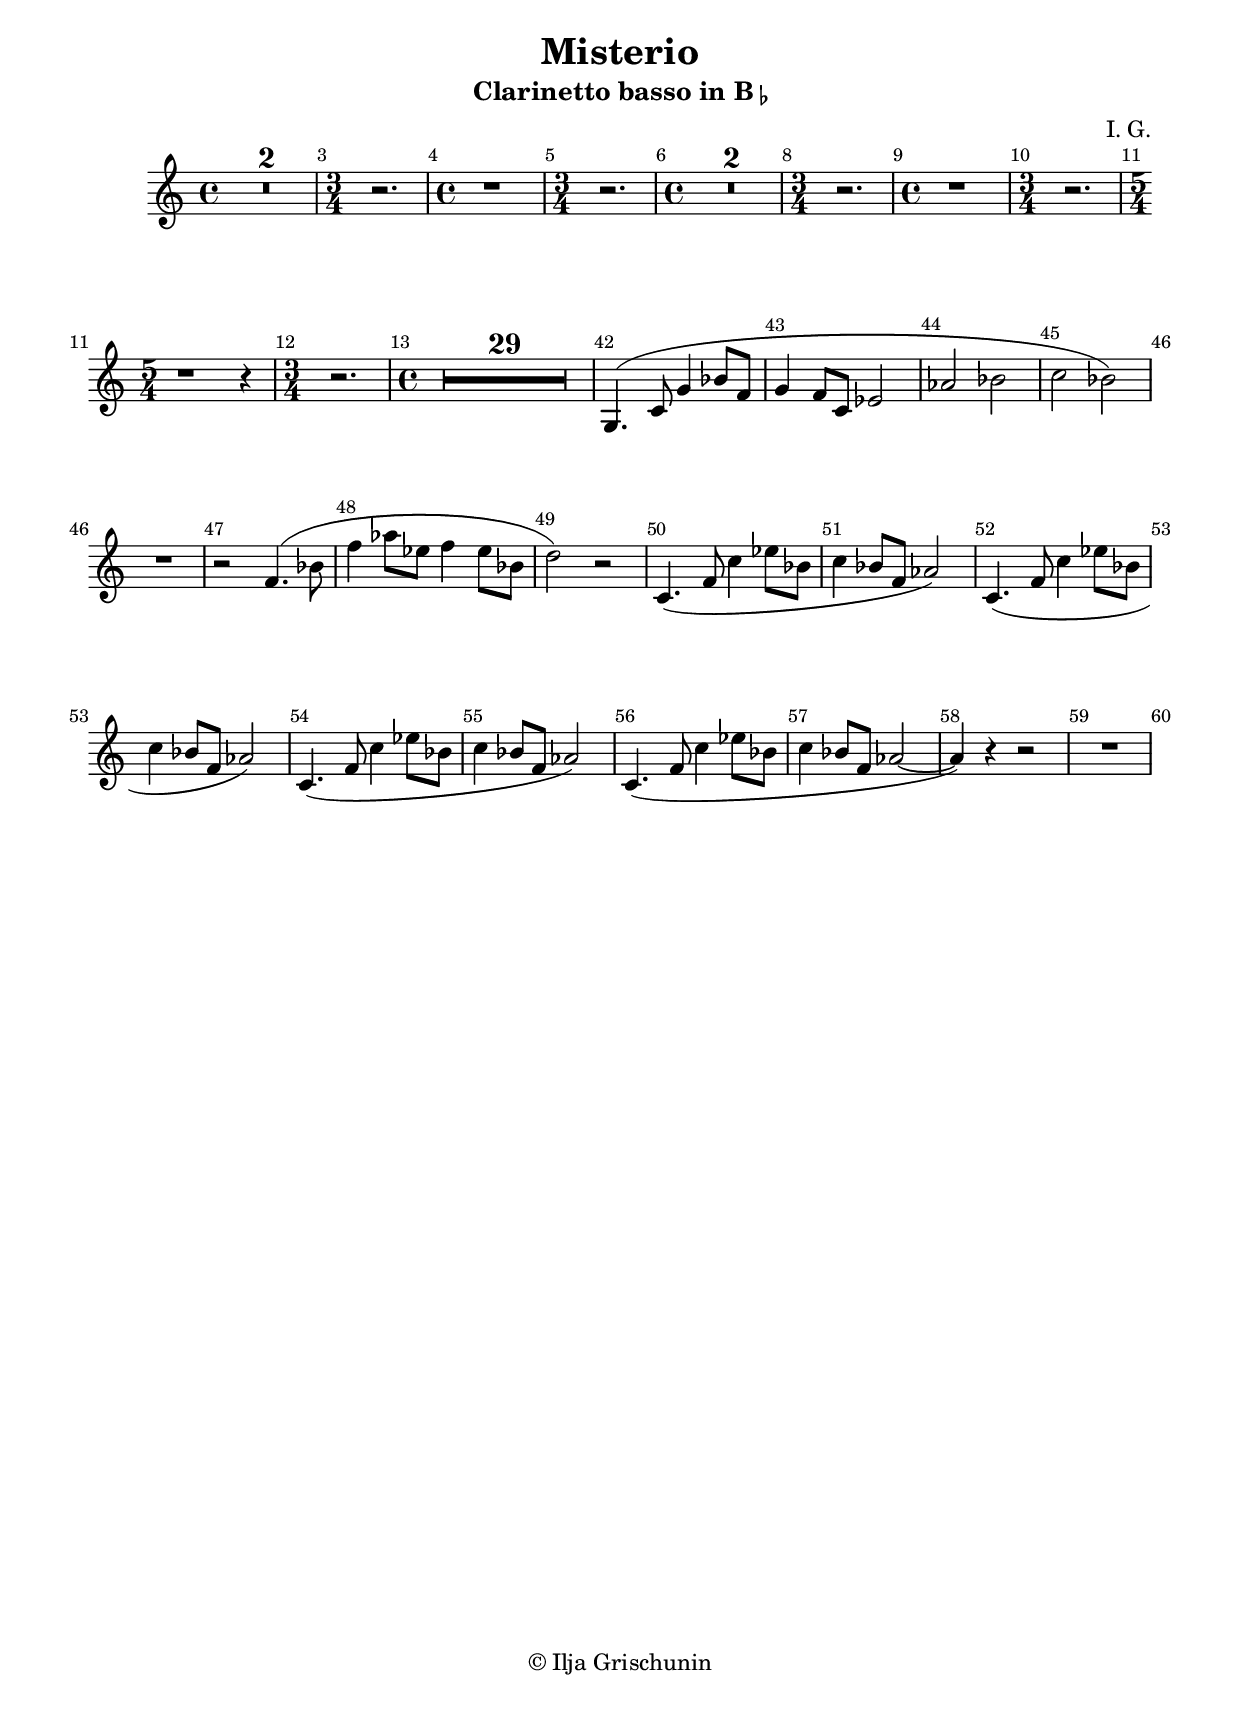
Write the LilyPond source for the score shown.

\version "2.19.15"
%\version "2.18.0"

\language "deutsch"

\header {
  title = "Misterio"
  subtitle = \markup {"Clarinetto basso in B" \tiny \flat}
  meter = ""
  composer = "I. G."
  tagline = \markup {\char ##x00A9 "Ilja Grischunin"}
}

\paper {
  #(set-paper-size "a4")
  top-system-spacing.basic-distance = #15
  top-markup-spacing.basic-distance = #5
  markup-system-spacing.basic-distance = #15
  system-system-spacing.basic-distance = #18
  last-bottom-spacing.basic-distance = #15
  left-margin = 15
  right-margin = 15
  %two-sided = ##t
  %inner-margin = 25
  %outer-margin = 15
}

\layout {
  indent = 10
  \context {
    \Score
    \override BarNumber.break-visibility = ##(#t #t #t)
    %\remove "Bar_number_engraver"
  }
}

\version "2.19.15"
%\version "2.18.0"

\language "deutsch"

clarinetBassMusic = \relative {
  %\clef bass
  \set Score.skipBars = ##t
  \time 4/4 R1*2
  \time 3/4 r2.
  \time 4/4 r1
  \time 3/4 r2.
  \time 4/4 R1*2
  \time 3/4 r2.
  \time 4/4 r1
  \time 3/4 r2.
  \time 5/4 r1 r4
  \time 3/4 r2.
  \time 4/4 R1*29
  f,4.( b8 f'4 as8 es f4 es8 b des2 ges as b as) R1
  r2 es4.( as8 es'4 ges8 des es4 des8 as c2) r
  \repeat unfold 3 {b,4._( es8 b'4 des8 as b4 as8 es ges2)}
  b,4._( es8 b'4 des8 as b4 as8 es ges2~ ges4) r r2 R1
}


\score {
  \transpose b, c'
  \clarinetBassMusic
  %\midi {}
}